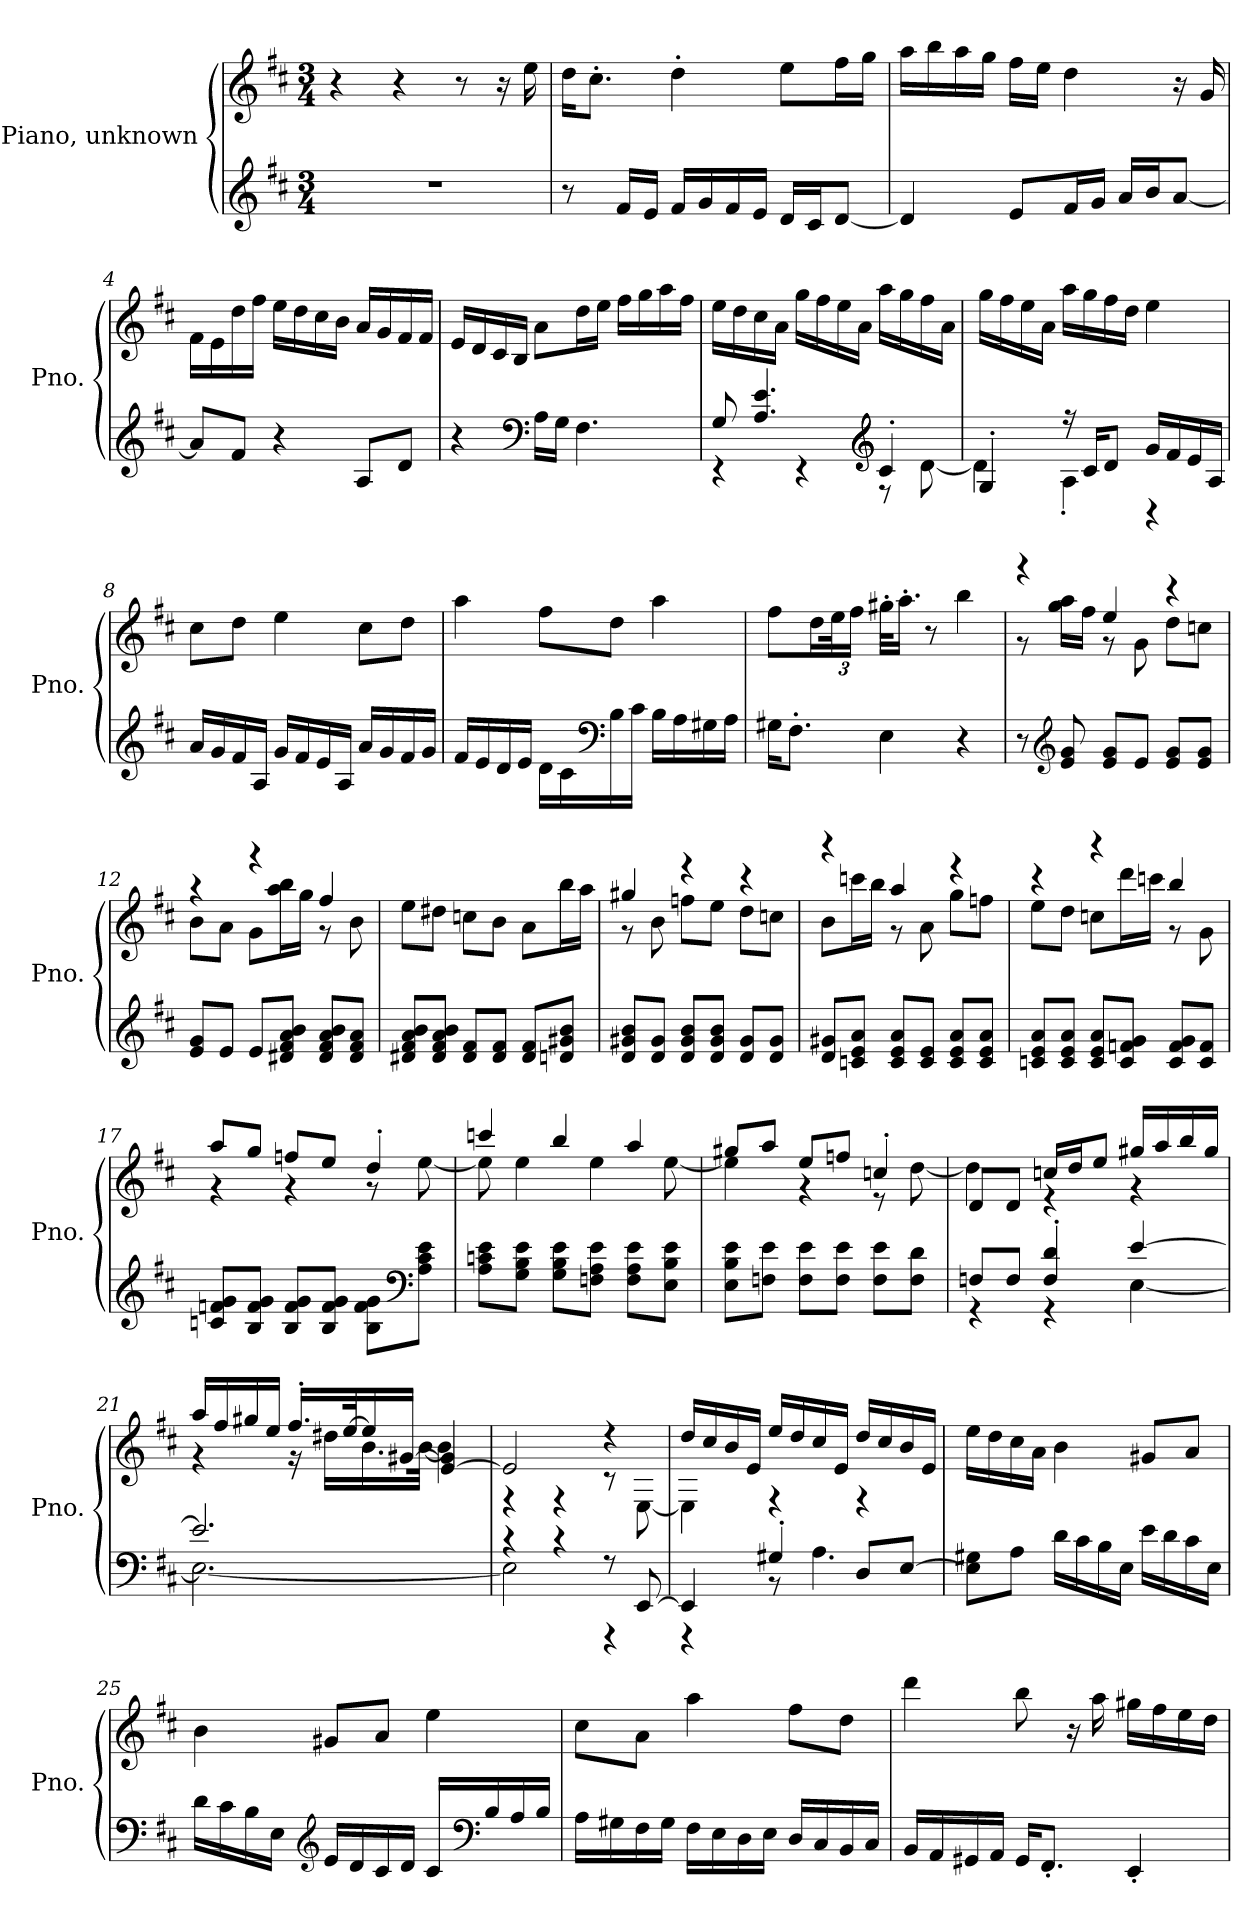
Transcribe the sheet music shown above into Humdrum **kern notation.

**kern	**kern
*part1	*part1
*staff2	*staff1
*I"Piano, unknown	*
*I'Pno.	*
*clefG2	*clefG2
*k[f#c#]	*k[f#c#]
*M3/4	*M3/4
*MM117	*MM117
=1	=1
2.r	4r
.	4r
.	8r
.	16r
.	16ee\
=2	=2
8r	16dd\KL
.	8.cc#'\J
16f#/LL	.
16e/JJ	.
16f#/LL	4dd'\
16g/	.
16f#/	.
16e/JJ	.
16d/LL	8ee\L
16c#/J	.
[8d/J	16ff#\L
.	16gg\JJ
=3	=3
4d/]	16aa\LL
.	16bb\
.	16aa\
.	16gg\JJ
8e/L	16ff#\LL
.	16ee\JJ
16f#/L	4dd\
16g/JJ	.
16a/LL	.
16b/J	.
[8a/J	16r
.	16g/
=4	=4
8a/L]	16f#\LL
.	16e\
8f#/J	16dd\
.	16ff#\JJ
4r	16ee\LL
.	16dd\
.	16cc#\
.	16b\JJ
8A/L	16a/LL
.	16g/
8d/J	16f#/
.	16f#/JJ
!!LO:LB:g=z
=5	=5
4r	16e/LL
.	16d/
.	16c#/
.	16B/JJ
*clefF4	*
16A\LL	8a\L
16G\JJ	.
4.F#\	16dd\L
.	16ee\JJ
.	16ff#\LL
.	16gg\
.	16aa\
.	16ff#\JJ
=6	=6
*^	*
8G/	4r	16ee\LL
.	.	16dd\
4.A/ 4.e/	.	16cc#\
.	.	16a\JJ
.	4r	16gg\LL
.	.	16ff#\
.	.	16ee\
.	.	16a\JJ
*clefG2	*	*
4c#'/	8r	16aa\LL
.	.	16gg\
.	[8d\	16ff#\
.	.	16a\JJ
=7	=7	=7
4G'/	4d\]	16gg\LL
.	.	16ff#\
.	.	16ee\
.	.	16a\JJ
16r	4A'\	16aa\LL
16c#/KL	.	16gg\
8d/J	.	16ff#\
.	.	16dd\JJ
16g/LL	4r	4ee\
16f#/	.	.
16e/	.	.
16A/JJ	.	.
*v	*v	*
!!LO:LB:g=z
=8	=8
16a/LL	8cc#\L
16g/	.
16f#/	8dd\J
16A/JJ	.
16g/LL	4ee\
16f#/	.
16e/	.
16A/JJ	.
16a/LL	8cc#\L
16g/	.
16f#/	8dd\J
16g/JJ	.
=9	=9
16f#/LL	4aa\
16e/	.
16d/	.
16e/JJ	.
16d\LL	8ff#\L
16c#\	.
*clefF4	*
16B\	8dd\J
16c#\JJ	.
16B\LL	4aa\
16A\	.
16G#X\	.
16A\JJ	.
=10	=10
16G#X\KL	8ff#\L
8.F#'\J	.
.	16dd\L
*	*Xbrackettup
.	48ee\K
.	24ff#\JJ
4E\	32gg#X'\KLL
.	16.aa'\JJ
.	8r
4r	4bb\
!!LO:LB:g=z
=11	=11
*	*^
8r	4r	8r
*clefG2	*	*
8e/ 8g/	.	16gg\ 16aa\LL
.	.	16ff#\JJ
8e/ 8g/L	4ee/	8r
8e/J	.	8g\
8e/ 8g/L	4r	8dd\L
8e/ 8g/J	.	8ccn\J
=12	=12	=12
8e/ 8g/L	4r	8b\L
8e/J	.	8a\J
8e/L	4r	8g\L
8d#X/ 8f#/ 8a/ 8b/J	.	16aa\ 16bb\L
.	.	16gg\JJ
8d#/ 8f#/ 8a/ 8b/L	4ff#/	8r
8d#/ 8f#/ 8a/J	.	8b\
*	*v	*v
=13	=13
8d#X/ 8f#/ 8a/ 8b/L	8ee\L
8d#/ 8f#/ 8a/ 8b/J	8dd#X\J
8d#/ 8f#/L	8ccn\L
8d#/ 8f#/J	8b\J
8d#/ 8f#/L	8a\L
8dn/ 8g#X/ 8b/J	16bb\L
.	16aa\JJ
=14	=14
*	*^
8d/ 8g#X/ 8b/L	4gg#X/	8r
8d/ 8g#/J	.	8b\
8d/ 8g#/ 8b/L	4r	8ffn\L
8d/ 8g#/ 8b/J	.	8ee\J
8d/ 8g#/L	4r	8dd\L
8d/ 8g#/J	.	8ccn\J
!!LO:LB:g=z	!!
=15	=15	=15
8d/ 8g#X/L	4r	8b\L
8cn/ 8e/ 8a/J	.	16cccn\L
.	.	16bb\JJ
8c/ 8e/ 8a/L	4aa/	8r
8c/ 8e/J	.	8a\
8c/ 8e/ 8a/L	4r	8gg\L
8c/ 8e/ 8a/J	.	8ffn\J
=16	=16	=16
8cn/ 8e/ 8a/L	4r	8ee\L
8c/ 8e/ 8a/J	.	8dd\J
8c/ 8e/ 8a/L	4r	8ccn\L
8c/ 8fn/ 8g/J	.	16ddd\L
.	.	16cccn\JJ
8c/ 8f/ 8g/L	4bb/	8r
8c/ 8f/J	.	8g\
=17	=17	=17
8cn/ 8fn/ 8g/L	8aa/L	4r
8B/ 8f/ 8g/J	8gg/J	.
8B/ 8f/ 8g/L	8ffn/L	4r
8B/ 8f/ 8g/J	8ee/J	.
8B\ 8f\ 8g\L	4dd'/	8r
*clefF4	*	*
8A\ 8c\ 8e\J	.	[8ee\
!!LO:LB:g=z	!!
=18	=18	=18
8A\ 8cn\ 8e\L	4cccn/	8ee\]
8G\ 8B\ 8e\J	.	4ee\
8G\ 8B\ 8e\L	4bb/	.
8Fn\ 8A\ 8e\J	.	4ee\
8F\ 8A\ 8e\L	4aa/	.
8E\ 8B\ 8e\J	.	[8ee\
=19	=19	=19
8E\ 8B\ 8e\L	8gg#X/L	4ee\]
8Fn\ 8e\J	8aa/J	.
8F\ 8e\L	8ee/L	4r
8F\ 8e\J	8ffn/J	.
8F\ 8e\L	4ccn'/	8r
8F\ 8d\J	.	[8dd\
=20	=20	=20
*^	*	*
8Fn/L	4r	8d/L	4dd\]
8F/J	.	8d/J	.
4F/' 4d/'	4r	16ccn/LL	4r
.	.	16dd/J	.
.	.	8ee/J	.
[4e/	[4E\	16gg#X/LL	4r
.	.	16aa/	.
.	.	16bb/	.
.	.	16gg#/JJ	.
!!LO:PB:g=z	!!
=21	=21	=21	=21
2.e/]	2.E\_	16aa/LL	4r
.	.	16ff#/	.
.	.	16gg#X/	.
.	.	16ee/JJ	.
.	.	16.ff#'/LL	16r
.	.	.	16dd#X\LL
.	.	[32ee/K	.
.	.	16ee/]	16.b\
.	.	[16g#X/JJ	.
.	.	.	[32b\JJk
.	.	[4e/ 4g#/]	4b\]
=22	=22	=22	=22
4r	2E\]	2e/]	4r
4r	.	.	4r
8r	4r	4r	8r
[8EE/	.	.	[8E\
=23	=23	=23	=23
4EE/]	4r	16dd/LL	4E\]
.	.	16cc#/	.
.	.	16b/	.
.	.	16e/JJ	.
4G#X'/	8r	16ee/LL	4r
.	.	16dd/	.
.	4.A\	16cc#/	.
.	.	16e/JJ	.
8D/L	.	16dd/LL	4r
.	.	16cc#/	.
[8E/J	.	16b/	.
.	.	16e/JJ	.
*v	*v	*	*
*	*v	*v
!!LO:LB:g=z
=24	=24
8E\] 8G#X\L	16ee\LL
.	16dd\
8A\J	16cc#\
.	16a\JJ
16d\LL	4b\
16c#\	.
16B\	.
16E\JJ	.
16e\LL	8g#X/L
16d\	.
16c#\	8a/J
16E\JJ	.
=25	=25
16d\LL	4b\
16c#\	.
16B\	.
16E\JJ	.
*clefG2	*
16e/LL	8g#X/L
16d/	.
16c#/	8a/J
16d/JJ	.
16c#/LL	4ee\
*clefF4	*
16B/	.
16A/	.
16B/JJ	.
=26	=26
16A\LL	8cc#\L
16G#X\	.
16F#\	8a\J
16G#\JJ	.
16F#\LL	4aa\
16E\	.
16D\	.
16E\JJ	.
16D/LL	8ff#\L
16C#/	.
16BB/	8dd\J
16C#/JJ	.
!!LO:LB:g=z
=27	=27
16BB/LL	4ddd\
16AA/	.
16GG#X/	.
16AA/JJ	.
16GG#/KL	8bb\
8.FF#'/J	.
.	16r
.	16aa\
4EE'/	16gg#X\LL
.	16ff#\
.	16ee\
.	16dd\JJ
=	=
*-	*-
